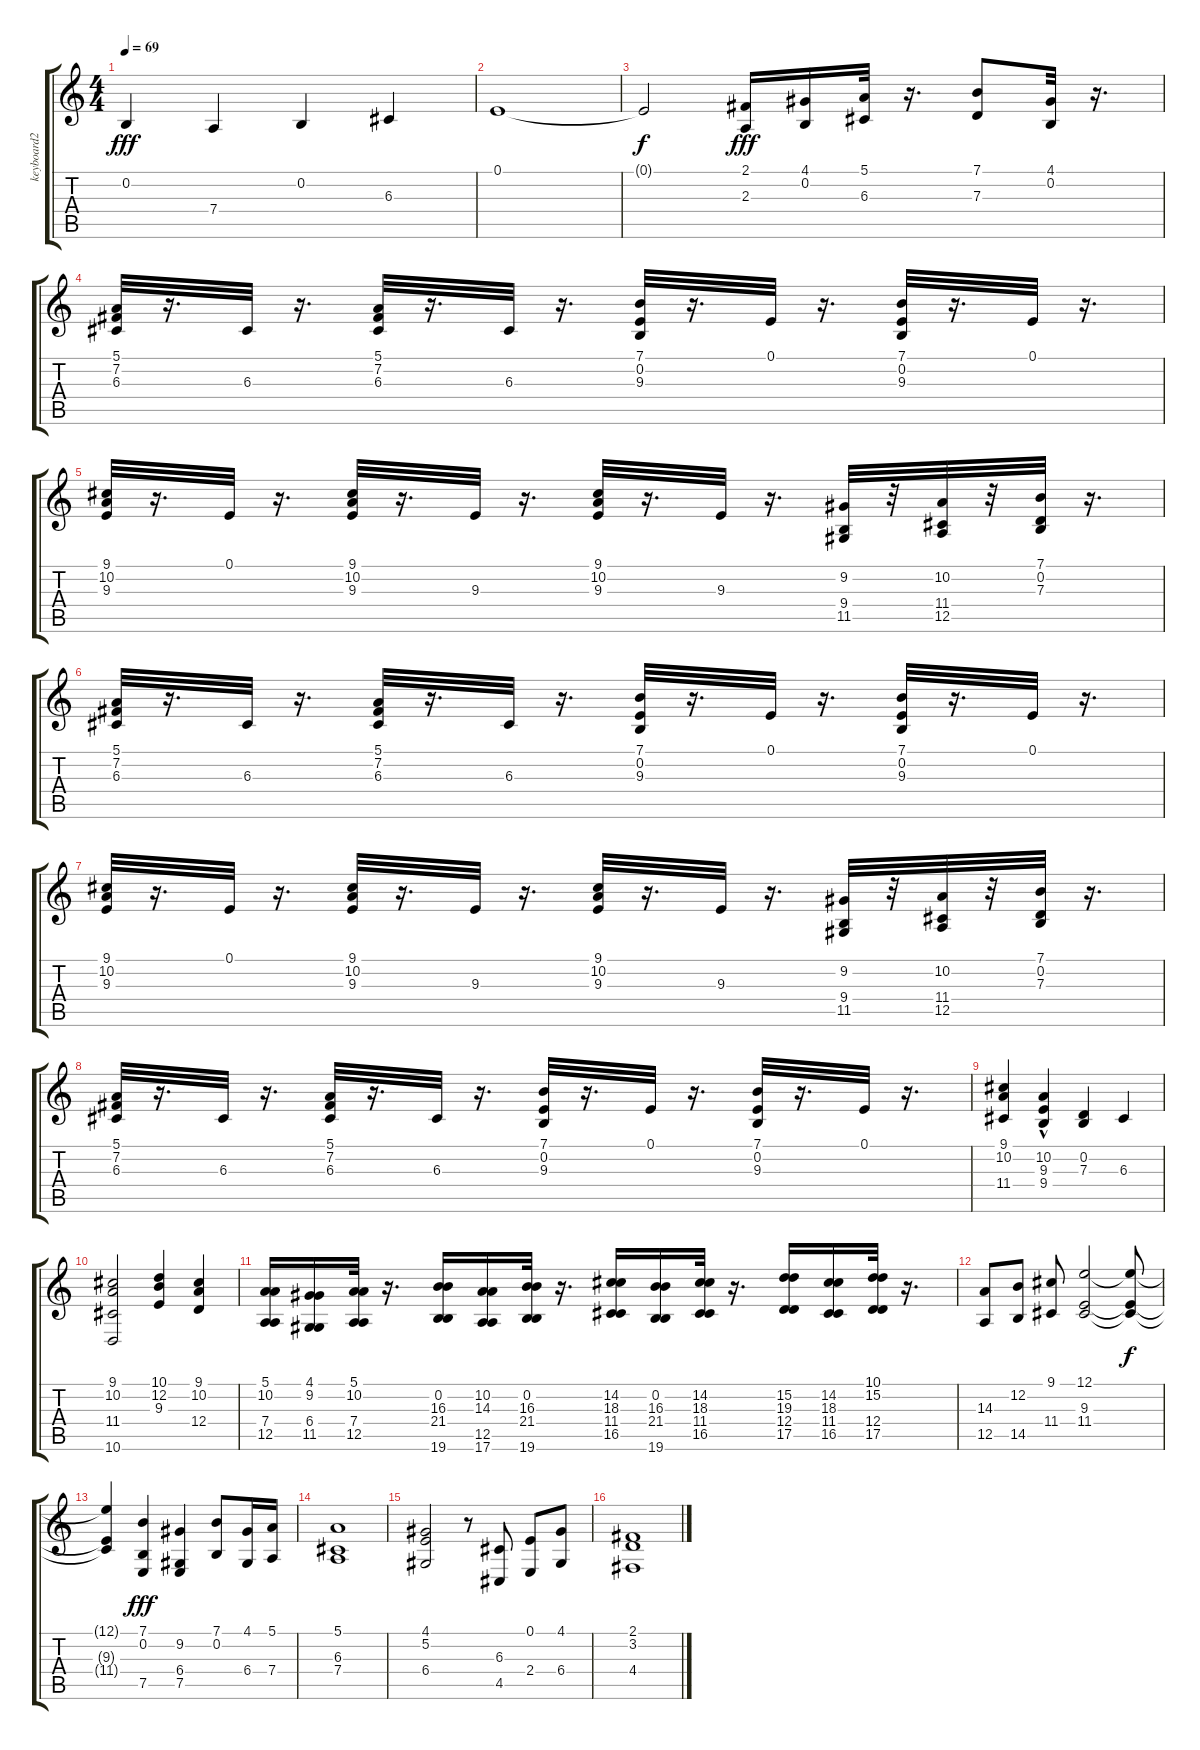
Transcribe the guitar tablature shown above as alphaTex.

\track ("keyboard2" "keyboard2") {instrument stringensemble1}
\staff {score tabs}
\tuning (E4 B3 G3 D3 A2 E2) {hide}
\ts (4 4)
\tempo 69
\clef g2
\ks c
0.2.4{dy fff} 7.4.4 0.2.4 6.3.4 |
0.1.1 |
0.1{t}.2{dy f} (2.1 2.3).16{dy fff} (4.1 0.2).16 (5.1 6.3).32 r.16{d} (7.1 7.3).8 (4.1 0.2).32 r.16{d} |
(5.1 7.2 6.3).32 r.16{d} 6.3.32 r.16{d} (5.1 7.2 6.3).32 r.16{d} 6.3.32 r.16{d} (7.1 0.2 9.3).32 r.16{d} 0.1.32 r.16{d} (7.1 0.2 9.3).32 r.16{d} 0.1.32 r.16{d} |
(9.1 10.2 9.3).32 r.16{d} 0.1.32 r.16{d} (9.1 10.2 9.3).32 r.16{d} 9.3.32 r.16{d} (9.1 10.2 9.3).32 r.16{d} 9.3.32 r.16{d} (9.2 9.4 11.5).32 r.32 (10.2 11.4 12.5).32 r.32 (7.1 0.2 7.3).32 r.16{d} |
(5.1 7.2 6.3).32 r.16{d} 6.3.32 r.16{d} (5.1 7.2 6.3).32 r.16{d} 6.3.32 r.16{d} (7.1 0.2 9.3).32 r.16{d} 0.1.32 r.16{d} (7.1 0.2 9.3).32 r.16{d} 0.1.32 r.16{d} |
(9.1 10.2 9.3).32 r.16{d} 0.1.32 r.16{d} (9.1 10.2 9.3).32 r.16{d} 9.3.32 r.16{d} (9.1 10.2 9.3).32 r.16{d} 9.3.32 r.16{d} (9.2 9.4 11.5).32 r.32 (10.2 11.4 12.5).32 r.32 (7.1 0.2 7.3).32 r.16{d} |
(5.1 7.2 6.3).32 r.16{d} 6.3.32 r.16{d} (5.1 7.2 6.3).32 r.16{d} 6.3.32 r.16{d} (7.1 0.2 9.3).32 r.16{d} 0.1.32 r.16{d} (7.1 0.2 9.3).32 r.16{d} 0.1.32 r.16{d} |
(9.1 10.2 11.4).4 (10.2{hac} 9.3 9.4).4 (0.2 7.3).4 6.3.4 |
(9.1 10.2 11.4 10.6).2 (10.1 12.2 9.3).4 (9.1 10.2 12.4).4 |
(5.1 10.2 7.4 12.5).16 (4.1 9.2 6.4 11.5).16 (5.1 10.2 7.4 12.5).32 r.16{d} (0.2 16.3 21.4 19.6).16 (10.2 14.3 12.5 17.6).16 (0.2 16.3 21.4 19.6).32 r.16{d} (14.2 18.3 11.4 16.5).16 (0.2 16.3 21.4 19.6).16 (14.2 18.3 11.4 16.5).32 r.16{d} (15.2 19.3 12.4 17.5).16 (14.2 18.3 11.4 16.5).16 (10.1 15.2 12.4 17.5).32 r.16{d} |
(14.3 12.5).8 (12.2 14.5).8 (9.1 11.4).8 (12.1 9.3 11.4).2 (12.1{t} 9.3{t} 11.4{t}).8{dy f} |
(12.1{t} 9.3{t} 11.4{t}).4 (7.1 0.2 7.5).4{dy fff} (9.2 6.4 7.5).4 (7.1 0.2).8 (4.1 6.4).16 (5.1 7.4).16 |
(5.1 6.3 7.4).1 |
(4.1 5.2 6.4).2 r.8 (6.3 4.5).8 (0.1 2.4).8 (4.1 6.4).8 |
(2.1 3.2 4.4).1
